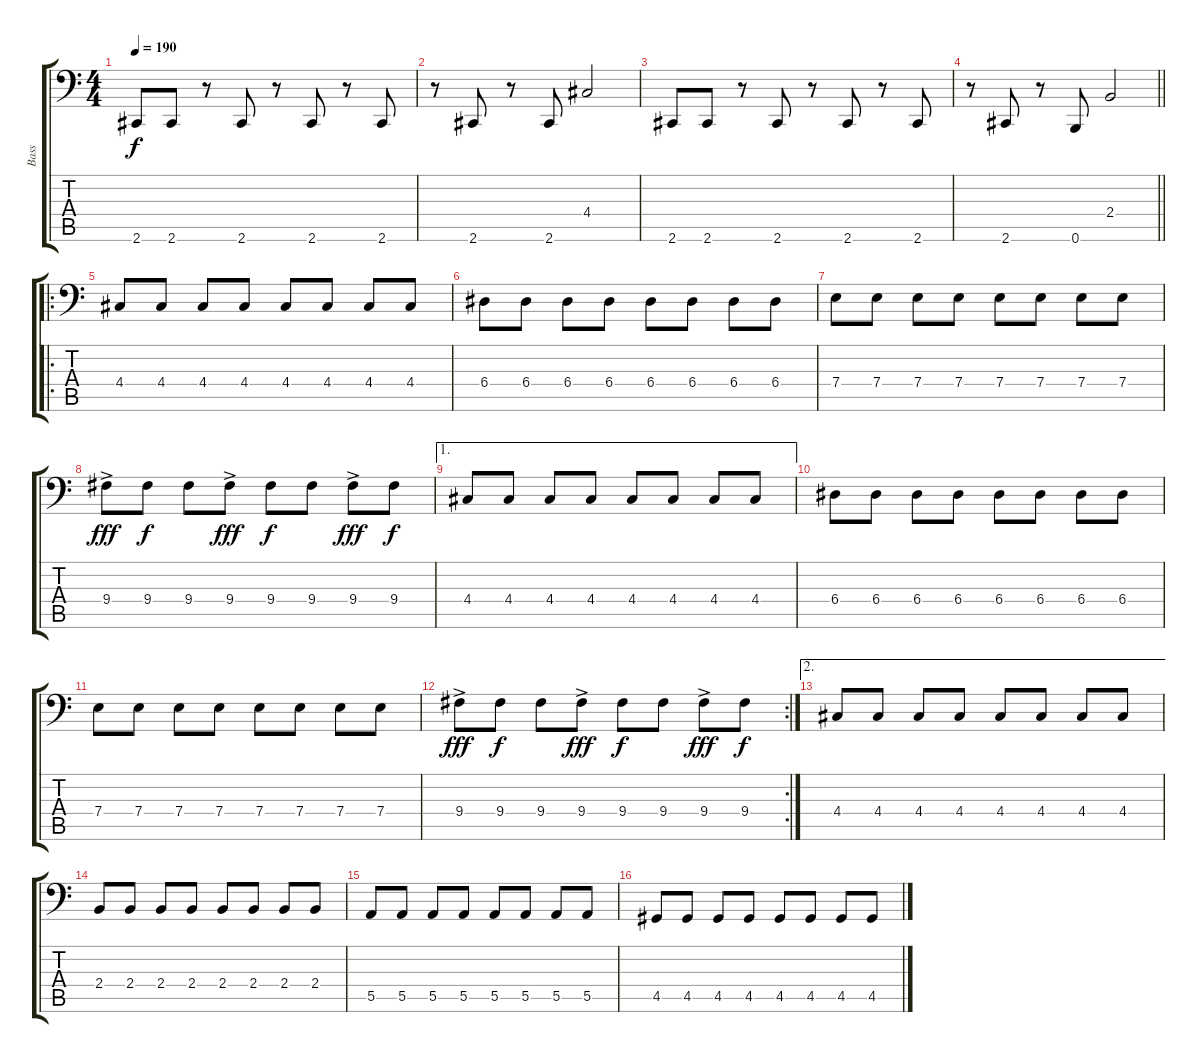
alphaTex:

\track ("Bass" "Bass") {instrument electricbassfinger}
\staff {score tabs}
\tuning (C3 G2 D2 A1 E1 B0) {hide}
\ts (4 4)
\tempo 190
\clef f4
\ks c
2.6.8{dy f} 2.6.8 r.8 2.6.8 r.8 2.6.8 r.8 2.6.8 |
r.8 2.6.8 r.8 2.6.8 4.4.2 |
2.6.8 2.6.8 r.8 2.6.8 r.8 2.6.8 r.8 2.6.8 |
\barLineRight lightlight
r.8 2.6.8 r.8 0.6.8 2.4.2 |
\ro
4.4.8 4.4.8 4.4.8 4.4.8 4.4.8 4.4.8 4.4.8 4.4.8 |
6.4.8 6.4.8 6.4.8 6.4.8 6.4.8 6.4.8 6.4.8 6.4.8 |
7.4.8 7.4.8 7.4.8 7.4.8 7.4.8 7.4.8 7.4.8 7.4.8 |
9.4{ac}.8{dy fff} 9.4.8{dy f} 9.4.8 9.4{ac}.8{dy fff} 9.4.8{dy f} 9.4.8 9.4{ac}.8{dy fff} 9.4.8{dy f} |
\ae 1
4.4.8 4.4.8 4.4.8 4.4.8 4.4.8 4.4.8 4.4.8 4.4.8 |
6.4.8 6.4.8 6.4.8 6.4.8 6.4.8 6.4.8 6.4.8 6.4.8 |
7.4.8 7.4.8 7.4.8 7.4.8 7.4.8 7.4.8 7.4.8 7.4.8 |
\rc 2
9.4{ac}.8{dy fff} 9.4.8{dy f} 9.4.8 9.4{ac}.8{dy fff} 9.4.8{dy f} 9.4.8 9.4{ac}.8{dy fff} 9.4.8{dy f} |
\ae 2
4.4.8 4.4.8 4.4.8 4.4.8 4.4.8 4.4.8 4.4.8 4.4.8 |
2.4.8 2.4.8 2.4.8 2.4.8 2.4.8 2.4.8 2.4.8 2.4.8 |
5.5.8 5.5.8 5.5.8 5.5.8 5.5.8 5.5.8 5.5.8 5.5.8 |
4.5.8 4.5.8 4.5.8 4.5.8 4.5.8 4.5.8 4.5.8 4.5.8
